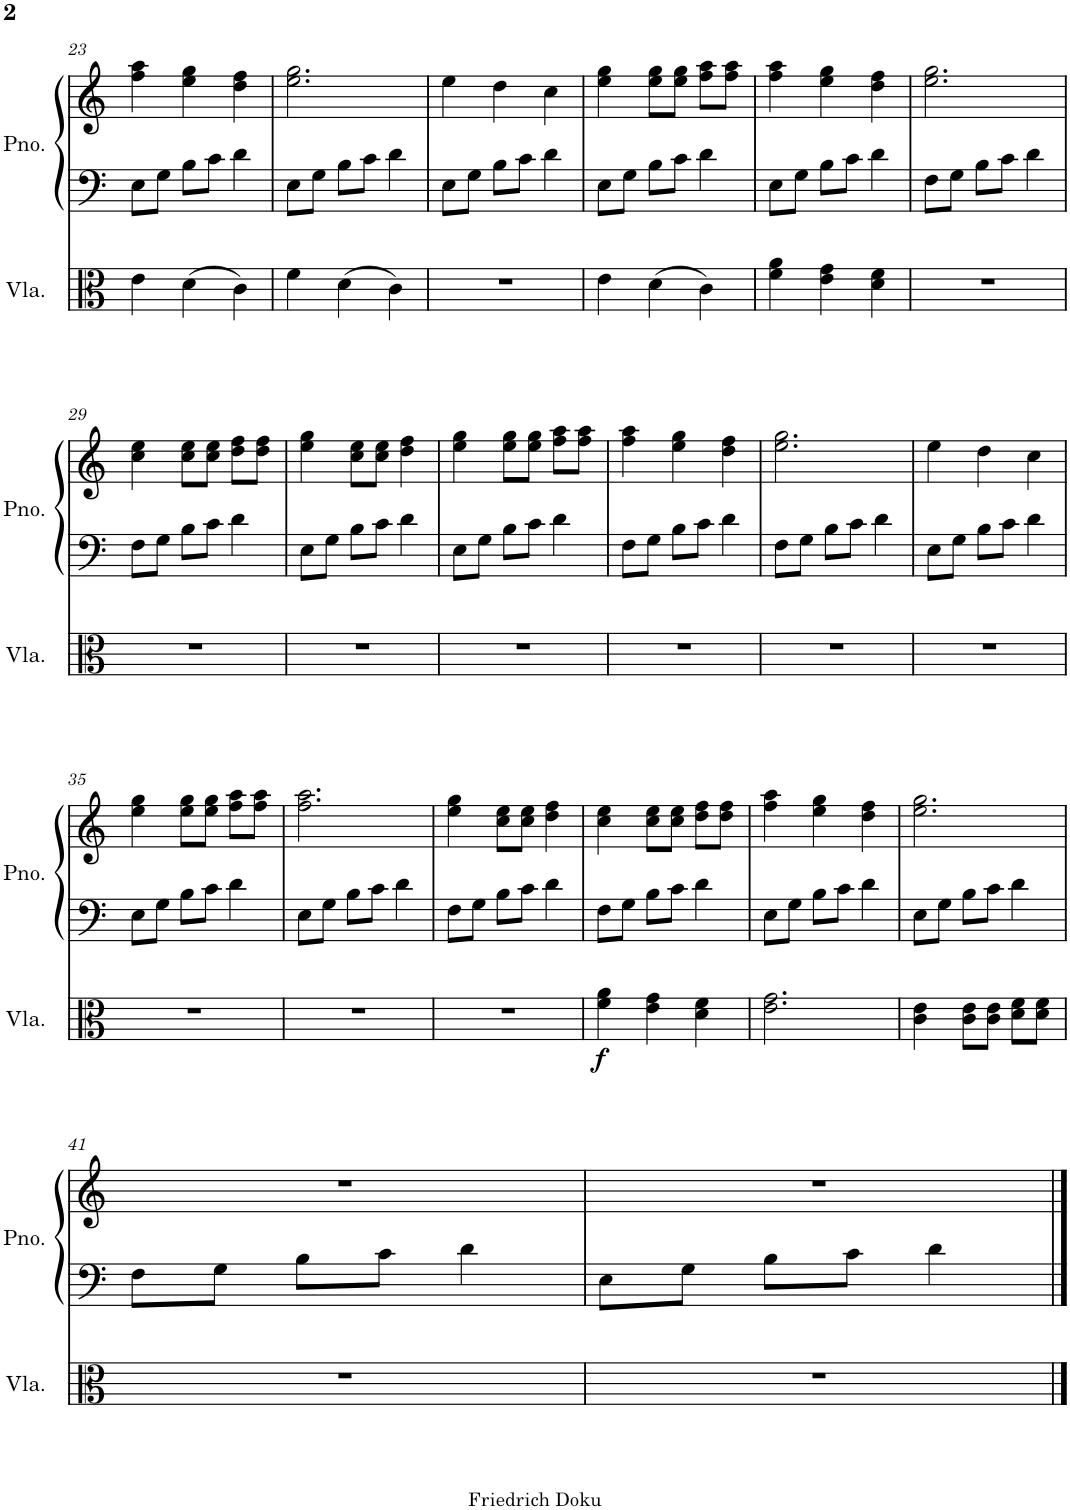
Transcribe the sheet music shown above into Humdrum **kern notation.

**kern	**dynam	**kern	**kern
*part2	*part2	*part1	*part1
*staff3	*staff3	*staff2	*staff1
*I"Viola	*	*I"Piano	*
*I'Vla.	*	*I'Pno.	*
!!LO:PB:g=z
*clefC3	*	*clefF4	*clefG2
*k[]	*	*k[]	*k[]
*M3/4	*	*M3/4	*M3/4
=23	=23	=23	=23
4e\	.	8E\L	4ff\ 4aa\
.	.	8G\J	.
(4d\	.	8B\L	4ee\ 4gg\
.	.	8c\J	.
4c\)	.	4d\	4dd\ 4ff\
=24	=24	=24	=24
4f\	.	8E\L	2.ee\ 2.gg\
.	.	8G\J	.
(4d\	.	8B\L	.
.	.	8c\J	.
4c\)	.	4d\	.
=25	=25	=25	=25
2.r	.	8E\L	4ee\
.	.	8G\J	.
.	.	8B\L	4dd\
.	.	8c\J	.
.	.	4d\	4cc\
=26	=26	=26	=26
4e\	.	8E\L	4ee\ 4gg\
.	.	8G\J	.
(4d\	.	8B\L	8ee\ 8gg\L
.	.	8c\J	8ee\ 8gg\J
4c\)	.	4d\	8ff\ 8aa\L
.	.	.	8ff\ 8aa\J
=27	=27	=27	=27
4f\ 4a\	.	8E\L	4ff\ 4aa\
.	.	8G\J	.
4e\ 4g\	.	8B\L	4ee\ 4gg\
.	.	8c\J	.
4d\ 4f\	.	4d\	4dd\ 4ff\
=28	=28	=28	=28
2.r	.	8F\L	2.ee\ 2.gg\
.	.	8G\J	.
.	.	8B\L	.
.	.	8c\J	.
.	.	4d\	.
!!LO:LB:g=z
=29	=29	=29	=29
2.r	.	8F\L	4cc\ 4ee\
.	.	8G\J	.
.	.	8B\L	8cc\ 8ee\L
.	.	8c\J	8cc\ 8ee\J
.	.	4d\	8dd\ 8ff\L
.	.	.	8dd\ 8ff\J
=30	=30	=30	=30
2.r	.	8E\L	4ee\ 4gg\
.	.	8G\J	.
.	.	8B\L	8cc\ 8ee\L
.	.	8c\J	8cc\ 8ee\J
.	.	4d\	4dd\ 4ff\
=31	=31	=31	=31
2.r	.	8E\L	4ee\ 4gg\
.	.	8G\J	.
.	.	8B\L	8ee\ 8gg\L
.	.	8c\J	8ee\ 8gg\J
.	.	4d\	8ff\ 8aa\L
.	.	.	8ff\ 8aa\J
=32	=32	=32	=32
2.r	.	8F\L	4ff\ 4aa\
.	.	8G\J	.
.	.	8B\L	4ee\ 4gg\
.	.	8c\J	.
.	.	4d\	4dd\ 4ff\
=33	=33	=33	=33
2.r	.	8F\L	2.ee\ 2.gg\
.	.	8G\J	.
.	.	8B\L	.
.	.	8c\J	.
.	.	4d\	.
=34	=34	=34	=34
2.r	.	8E\L	4ee\
.	.	8G\J	.
.	.	8B\L	4dd\
.	.	8c\J	.
.	.	4d\	4cc\
!!LO:LB:g=z
=35	=35	=35	=35
2.r	.	8E\L	4ee\ 4gg\
.	.	8G\J	.
.	.	8B\L	8ee\ 8gg\L
.	.	8c\J	8ee\ 8gg\J
.	.	4d\	8ff\ 8aa\L
.	.	.	8ff\ 8aa\J
=36	=36	=36	=36
2.r	.	8E\L	2.ff\ 2.aa\
.	.	8G\J	.
.	.	8B\L	.
.	.	8c\J	.
.	.	4d\	.
=37	=37	=37	=37
2.r	.	8F\L	4ee\ 4gg\
.	.	8G\J	.
.	.	8B\L	8cc\ 8ee\L
.	.	8c\J	8cc\ 8ee\J
.	.	4d\	4dd\ 4ff\
=38	=38	=38	=38
!	!LO:DY:b	!	!
4f\ 4a\	f	8F\L	4cc\ 4ee\
.	.	8G\J	.
4e\ 4g\	.	8B\L	8cc\ 8ee\L
.	.	8c\J	8cc\ 8ee\J
4d\ 4f\	.	4d\	8dd\ 8ff\L
.	.	.	8dd\ 8ff\J
=39	=39	=39	=39
2.e\ 2.g\	.	8E\L	4ff\ 4aa\
.	.	8G\J	.
.	.	8B\L	4ee\ 4gg\
.	.	8c\J	.
.	.	4d\	4dd\ 4ff\
=40	=40	=40	=40
4c\ 4e\	.	8E\L	2.ee\ 2.gg\
.	.	8G\J	.
8c\ 8e\L	.	8B\L	.
8c\ 8e\J	.	8c\J	.
8d\ 8f\L	.	4d\	.
8d\ 8f\J	.	.	.
!!LO:LB:g=z
=41	=41	=41	=41
2.r	.	8F\L	2.r
.	.	8G\J	.
.	.	8B\L	.
.	.	8c\J	.
.	.	4d\	.
=42	=42	=42	=42
2.r	.	8E\L	2.r
.	.	8G\J	.
.	.	8B\L	.
.	.	8c\J	.
.	.	4d\	.
==	==	==	==
*-	*-	*-	*-
